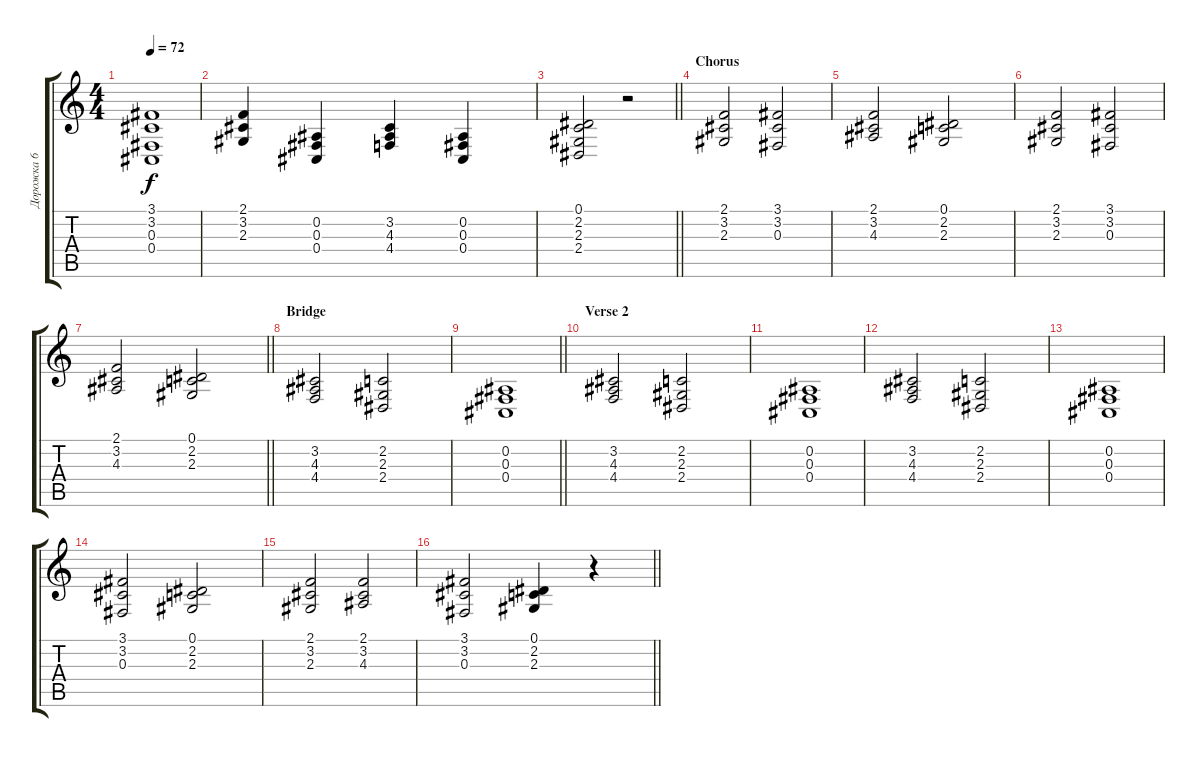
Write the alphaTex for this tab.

\track ("Дорожка 6" "Дорожка 6") {instrument synthstrings1}
\staff {score tabs}
\tuning (Eb4 Bb3 Gb3 Db3 Ab2 Eb2) {hide}
\ts (4 4)
\tempo 72
\clef g2
\ks c
(3.1 3.2 0.3 0.4).1{dy f instrument synthstrings1} |
(2.1 3.2 2.3).4 (0.2 0.3 0.4).4 (3.2 4.3 4.4).4 (0.2 0.3 0.4).4 |
\barLineRight lightlight
(0.1 2.2 2.3 2.4).2 r.2 |
\section ("" "Chorus")
(2.1 3.2 2.3).2 (3.1 3.2 0.3).2 |
(2.1 3.2 4.3).2 (0.1 2.2 2.3).2 |
(2.1 3.2 2.3).2 (3.1 3.2 0.3).2 |
\barLineRight lightlight
(2.1 3.2 4.3).2 (0.1 2.2 2.3).2 |
\section ("" "Bridge")
(3.2 4.3 4.4).2 (2.2 2.3 2.4).2 |
\barLineRight lightlight
(0.2 0.3 0.4).1 |
\section ("" "Verse 2")
(3.2 4.3 4.4).2 (2.2 2.3 2.4).2 |
(0.2 0.3 0.4).1 |
(3.2 4.3 4.4).2 (2.2 2.3 2.4).2 |
(0.2 0.3 0.4).1 |
(3.1 3.2 0.3).2 (0.1 2.2 2.3).2 |
(2.1 3.2 2.3).2 (2.1 3.2 4.3).2 |
\barLineRight lightlight
(3.1 3.2 0.3).2 (0.1 2.2 2.3).4 r.4
